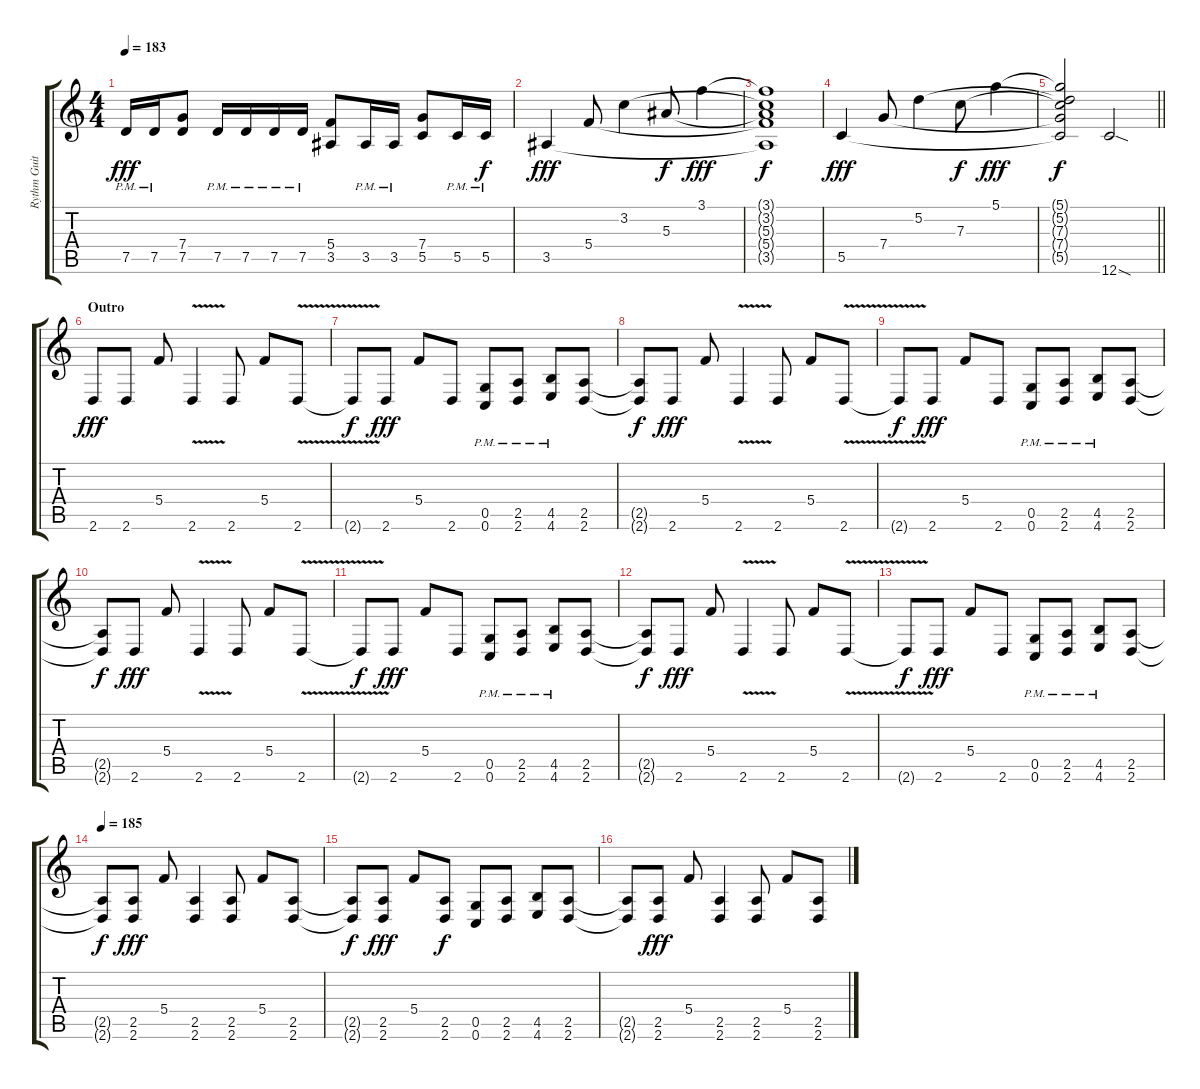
\track ("Rythm Guitar I" "Rythm Guit") {instrument distortionguitar}
\staff {score tabs}
\tuning (D4 A3 F3 C3 G2 C2) {hide}
\ts (4 4)
\tempo 183
\clef g2
\ks c
7.5{pm}.16{dy fff} 7.5{pm}.16 (7.4 7.5).8 7.5{pm}.16 7.5{pm}.16 7.5{pm}.16 7.5{pm}.16 (5.4 3.5).8 3.5{pm}.16 3.5{pm}.16 (7.4 5.5).8 5.5{pm}.16 5.5{pm}.16{dy f} |
3.5.4{dy fff volume 11 balance 2} 5.4.8 3.2.4 5.3.8{dy f} 3.1.4{dy fff} |
(3.1{t} 3.2{t} 5.3{t} 5.4{t} 3.5{t}).1{dy f} |
5.5.4{dy fff} 7.4.8 5.2.4 7.3.8{dy f} 5.1.4{dy fff} |
\barLineRight lightlight
(5.1{t} 5.2{t} 7.3{t} 7.4{t} 5.5{t}).2{dy f} 12.6{sod}.2 |
\section ("" "Outro")
2.6.8{dy fff volume 14 balance 2} 2.6.8 5.4.8 2.6{v}.4 2.6.8 5.4.8 2.6{v}.8 |
2.6{t}.8{dy f} 2.6.8{dy fff} 5.4.8 2.6.8 (0.5{pm} 0.6{pm}).8 (2.5{pm} 2.6{pm}).8 (4.5{pm} 4.6{pm}).8 (2.5 2.6).8 |
(2.5{t} 2.6{t}).8{dy f} 2.6.8{dy fff} 5.4.8 2.6{v}.4 2.6.8 5.4.8 2.6{v}.8 |
2.6{t}.8{dy f} 2.6.8{dy fff} 5.4.8 2.6.8 (0.5{pm} 0.6{pm}).8 (2.5{pm} 2.6{pm}).8 (4.5{pm} 4.6{pm}).8 (2.5 2.6).8 |
(2.5{t} 2.6{t}).8{dy f} 2.6.8{dy fff} 5.4.8 2.6{v}.4 2.6.8 5.4.8 2.6{v}.8 |
2.6{t}.8{dy f} 2.6.8{dy fff} 5.4.8 2.6.8 (0.5{pm} 0.6{pm}).8 (2.5{pm} 2.6{pm}).8 (4.5{pm} 4.6{pm}).8 (2.5 2.6).8 |
(2.5{t} 2.6{t}).8{dy f} 2.6.8{dy fff} 5.4.8 2.6{v}.4 2.6.8 5.4.8 2.6{v}.8 |
2.6{t}.8{dy f} 2.6.8{dy fff} 5.4.8 2.6.8 (0.5{pm} 0.6{pm}).8{volume 13} (2.5{pm} 2.6{pm}).8 (4.5{pm} 4.6{pm}).8 (2.5 2.6).8 |
\tempo 185
(2.5{t} 2.6{t}).8{dy f} (2.5 2.6).8{dy fff} 5.4.8 (2.5 2.6).4 (2.5 2.6).8 5.4.8 (2.5 2.6).8 |
(2.5{t} 2.6{t}).8{dy f} (2.5 2.6).8{dy fff} 5.4.8 (2.5 2.6).8{dy f} (0.5 0.6).8 (2.5 2.6).8 (4.5 4.6).8 (2.5 2.6).8 |
(2.5{t} 2.6{t}).8 (2.5 2.6).8{dy fff} 5.4.8 (2.5 2.6).4 (2.5 2.6).8 5.4.8 (2.5 2.6).8
